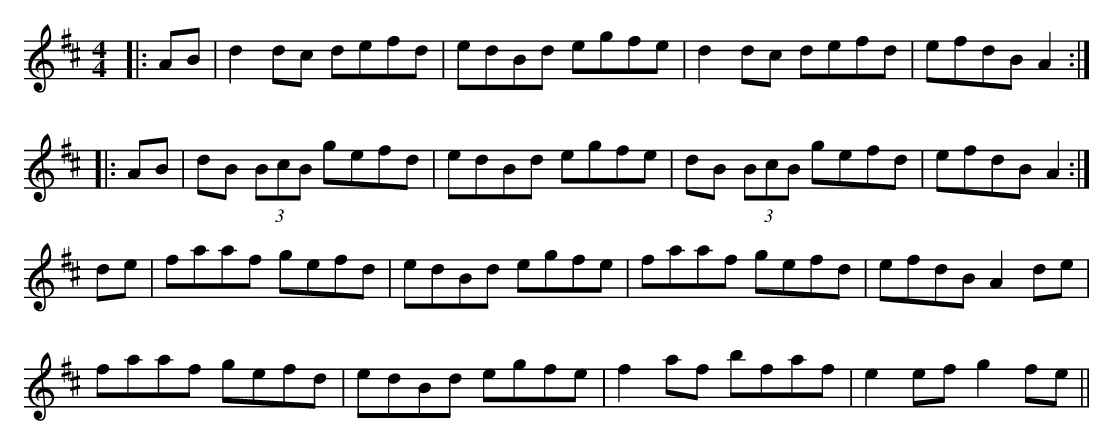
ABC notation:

X:1
M:4/4
K:D
|:AB| d2dc defd|edBd egfe|d2dc defd|efdB A2:|
|:AB| dB (3BcB gefd|edBd egfe|dB (3BcB gefd| efdB A2:|
de| faaf gefd|edBd egfe|faaf gefd|efdB A2de|
faaf gefd|edBd egfe|f2af bfaf|e2ef g2fe||
